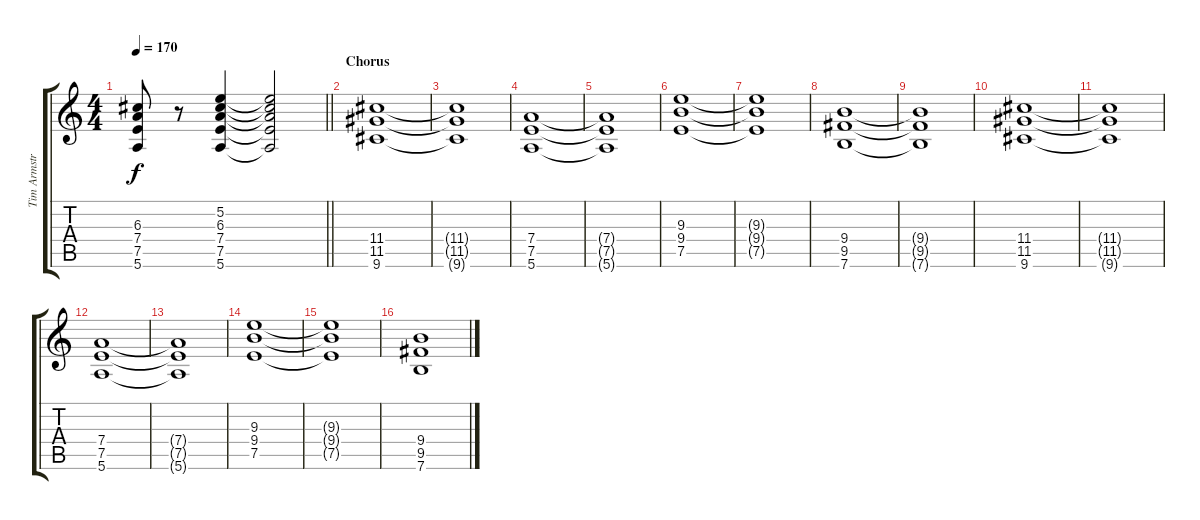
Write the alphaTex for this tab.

\track ("Tim Armstrong" "Tim Armstr") {instrument distortionguitar}
\staff {score tabs}
\tuning (E4 B3 G3 D3 A2 E2) {hide}
\ts (4 4)
\tempo 170
\clef g2
\barLineRight lightlight
\ks c
(6.3 7.4 7.5 5.6).8{dy f} r.8 (5.2 6.3 7.4 7.5 5.6).4 (5.2{t} 6.3{t} 7.4{t} 7.5{t} 5.6{t}).2 |
\section ("" "Chorus")
(11.4 11.5 9.6).1{volume 6} |
(11.4{t} 11.5{t} 9.6{t}).1 |
(7.4 7.5 5.6).1 |
(7.4{t} 7.5{t} 5.6{t}).1 |
(9.3 9.4 7.5).1 |
(9.3{t} 9.4{t} 7.5{t}).1 |
(9.4 9.5 7.6).1 |
(9.4{t} 9.5{t} 7.6{t}).1 |
(11.4 11.5 9.6).1{volume 6} |
(11.4{t} 11.5{t} 9.6{t}).1 |
(7.4 7.5 5.6).1 |
(7.4{t} 7.5{t} 5.6{t}).1 |
(9.3 9.4 7.5).1 |
(9.3{t} 9.4{t} 7.5{t}).1 |
(9.4 9.5 7.6).1
